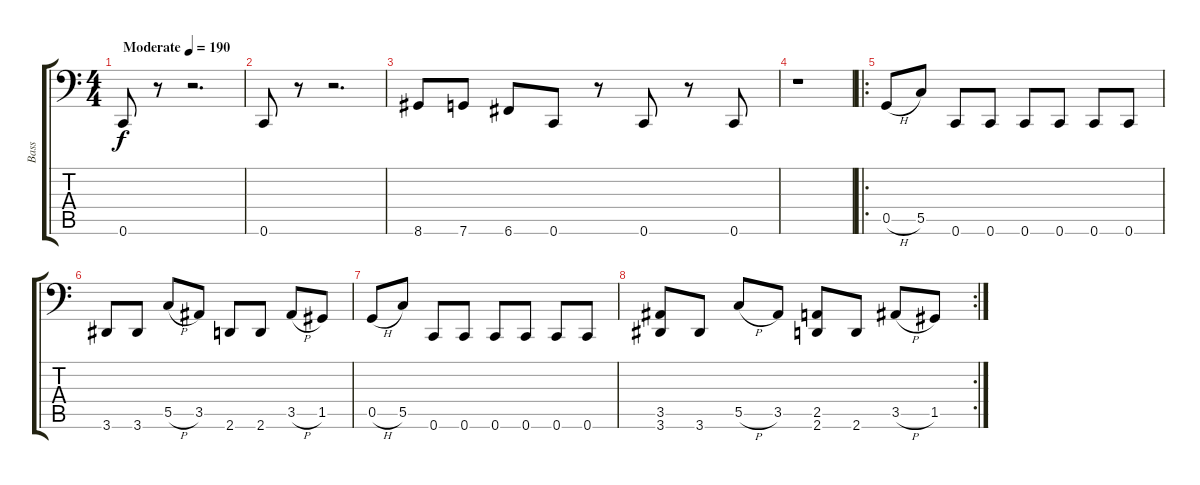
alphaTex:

\track ("Bass" "Bass") {instrument electricbasspick}
\staff {score tabs}
\tuning (D3 A2 F2 C2 G1 C1) {hide}
\ts (4 4)
\tempo (190 "Moderate")
\clef f4
\ks c
0.6.8{dy f instrument electricbasspick} r.8 r.2{d} |
0.6.8 r.8 r.2{d} |
8.6.8 7.6.8 6.6.8 0.6.8 r.8 0.6.8 r.8 0.6.8 |
r.1 |
\ro
0.5{h}.8 5.5.8 0.6.8 0.6.8 0.6.8 0.6.8 0.6.8 0.6.8 |
3.6.8 3.6.8 5.5{h}.8 3.5.8 2.6.8 2.6.8 3.5{h}.8 1.5.8 |
0.5{h}.8 5.5.8 0.6.8 0.6.8 0.6.8 0.6.8 0.6.8 0.6.8 |
\rc 2
(3.5 3.6).8 3.6.8 5.5{h}.8 3.5.8 (2.5 2.6).8 2.6.8 3.5{h}.8 1.5.8
